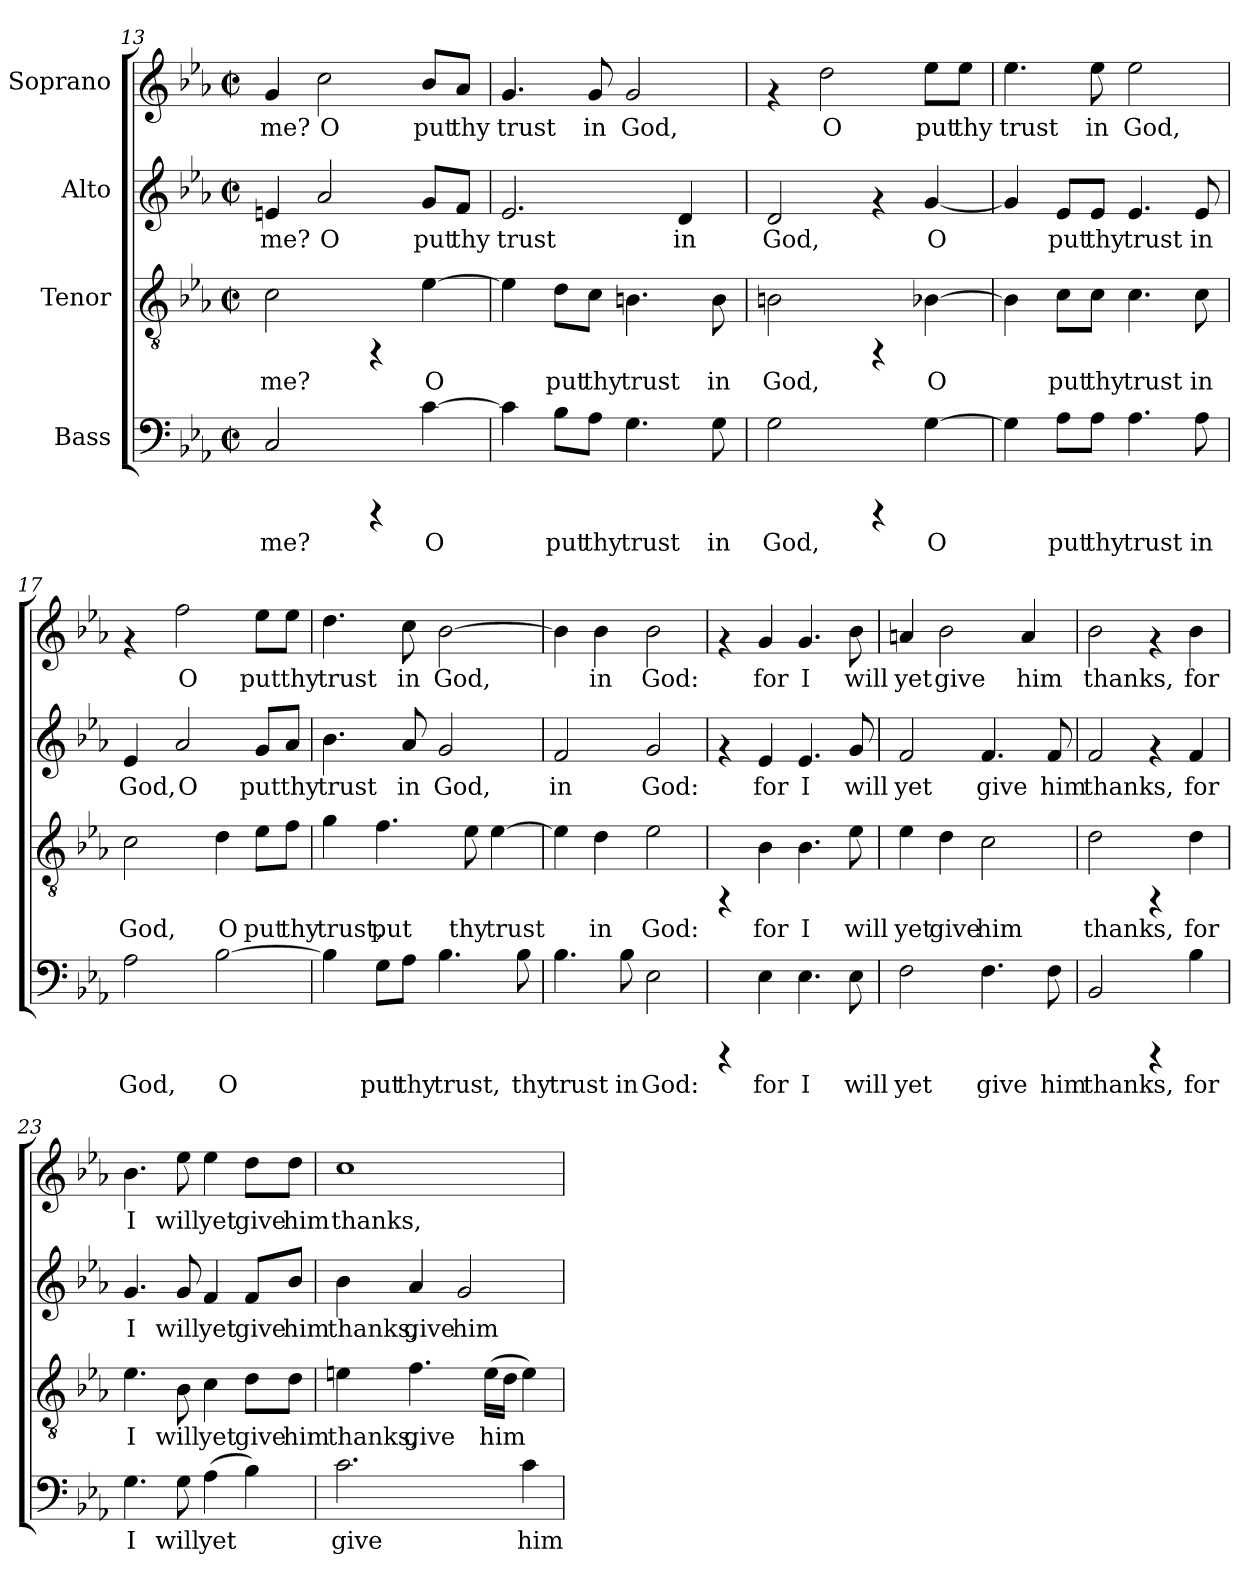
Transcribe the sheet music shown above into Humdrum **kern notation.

**kern	**text	**kern	**text	**kern	**text	**kern	**text
*part4	*part4	*part3	*part3	*part2	*part2	*part1	*part1
*staff4	*staff4	*staff3	*staff3	*staff2	*staff2	*staff1	*staff1
*I"Bass	*	*I"Tenor	*	*I"Alto	*	*I"Soprano	*
*clefF4	*	*clefGv2	*	*clefG2	*	*clefG2	*
*k[b-e-a-]	*	*k[b-e-a-]	*	*k[b-e-a-]	*	*k[b-e-a-]	*
*E-:	*	*E-:	*	*E-:	*	*E-:	*
*M2/2	*	*M2/2	*	*M2/2	*	*M2/2	*
*met(c|)	*	*met(c|)	*	*met(c|)	*	*met(c|)	*
=13	=13	=13	=13	=13	=13	=13	=13
!	!LO:LY:b:cj	!	!LO:LY:b	!	!LO:LY:b:cj	!	!LO:LY:b
2C/	me?	2c\	me?	4en/	me?	4g/	me?
!	!	!	!	!	!LO:LY:b:cj	!	!LO:LY:b
.	.	.	.	2a-/	O	2cc\	O
4rCCC	.	4rFF	.	.	.	.	.
!	!LO:LY:b:cj	!	!LO:LY:b	!	!LO:LY:b:cj	!	!LO:LY:b
[>4c\	O	[>4e-\	O	8g/L	put	8b-/L	put
!	!	!	!	!	!LO:LY:b:cj	!	!LO:LY:b
.	.	.	.	8f/J	thy	8a-/J	thy
=14	=14	=14	=14	=14	=14	=14	=14
!	!LO:LY:b:cj	!	!LO:LY:b	!	!LO:LY:b:cj	!	!LO:LY:b
4c\]	.	4e-\]	.	2.e-/	trust	4.g/	trust
!	!LO:LY:b:cj	!	!LO:LY:b	!	!	!	!
8B-\L	put	8d\L	put	.	.	.	.
!	!LO:LY:b:cj	!	!LO:LY:b	!	!	!	!LO:LY:b
8A-\J	thy	8c\J	thy	.	.	8g/	in
!	!LO:LY:b:cj	!	!LO:LY:b	!	!	!	!LO:LY:b
4.G\	trust	4.Bn\	trust	.	.	2g/	God,
!	!	!	!	!	!LO:LY:b:cj	!	!
.	.	.	.	4d/	in	.	.
!	!LO:LY:b:cj	!	!LO:LY:b	!	!	!	!
8G\	in	8B\	in	.	.	.	.
=15	=15	=15	=15	=15	=15	=15	=15
!	!LO:LY:b:cj	!	!LO:LY:b	!	!LO:LY:b:cj	!	!
2G\	God,	2Bn\	God,	2d/	God,	4rf	.
!	!	!	!	!	!	!	!LO:LY:b
.	.	.	.	.	.	2dd\	O
4rCCC	.	4rFF	.	4rf	.	.	.
!	!LO:LY:b:cj	!	!LO:LY:b	!	!LO:LY:b:cj	!	!LO:LY:b
[>4G\	O	[>4B-X\	O	[<4g/	O	8ee-\L	put
!	!	!	!	!	!	!	!LO:LY:b
.	.	.	.	.	.	8ee-\J	thy
=16	=16	=16	=16	=16	=16	=16	=16
!	!LO:LY:b:cj	!	!LO:LY:b	!	!LO:LY:b:cj	!	!LO:LY:b
4G\]	.	4B-\]	.	4g/]	.	4.ee-\	trust
!	!LO:LY:b:cj	!	!LO:LY:b	!	!LO:LY:b:cj	!	!
8A-\L	put	8c\L	put	8e-/L	put	.	.
!	!LO:LY:b:cj	!	!LO:LY:b	!	!LO:LY:b:cj	!	!LO:LY:b
8A-\J	thy	8c\J	thy	8e-/J	thy	8ee-\	in
!	!LO:LY:b:cj	!	!LO:LY:b	!	!LO:LY:b:cj	!	!LO:LY:b
4.A-\	trust	4.c\	trust	4.e-/	trust	2ee-\	God,
!	!LO:LY:b:cj	!	!LO:LY:b	!	!LO:LY:b:cj	!	!
8A-\	in	8c\	in	8e-/	in	.	.
!!LO:LB:g=z
=17	=17	=17	=17	=17	=17	=17	=17
!	!LO:LY:b:cj	!	!LO:LY:b	!	!LO:LY:b:cj	!	!
2A-\	God,	2c\	God,	4e-/	God,	4rf	.
!	!	!	!	!	!LO:LY:b:cj	!	!LO:LY:b
.	.	.	.	2a-/	O	2ff\	O
!	!LO:LY:b:cj	!	!LO:LY:b	!	!	!	!
[>2B-\	O	4d\	O	.	.	.	.
!	!	!	!LO:LY:b	!	!LO:LY:b:cj	!	!LO:LY:b
.	.	8e-\L	put	8g/L	put	8ee-\L	put
!	!	!	!LO:LY:b	!	!LO:LY:b:cj	!	!LO:LY:b
.	.	8f\J	thy	8a-/J	thy	8ee-\J	thy
=18	=18	=18	=18	=18	=18	=18	=18
!	!LO:LY:b:cj	!	!LO:LY:b	!	!LO:LY:b:cj	!	!LO:LY:b
4B-\]	.	4g\	trust,	4.b-\	trust	4.dd\	trust
!	!LO:LY:b:cj	!	!LO:LY:b	!	!	!	!
8G\L	put	4.f\	put	.	.	.	.
!	!LO:LY:b:cj	!	!	!	!LO:LY:b:cj	!	!LO:LY:b
8A-\J	thy	.	.	8a-/	in	8cc\	in
!	!LO:LY:b:cj	!	!	!	!LO:LY:b:cj	!	!LO:LY:b
4.B-\	trust,	.	.	2g/	God,	[>2b-\	God,
!	!	!	!LO:LY:b	!	!	!	!
.	.	8e-\	thy	.	.	.	.
!	!	!	!LO:LY:b	!	!	!	!
.	.	[>4e-\	trust	.	.	.	.
!	!LO:LY:b:cj	!	!	!	!	!	!
8B-\	thy	.	.	.	.	.	.
=19	=19	=19	=19	=19	=19	=19	=19
!	!LO:LY:b:cj	!	!LO:LY:b	!	!LO:LY:b:cj	!	!LO:LY:b
4.B-\	trust	4e-\]	.	2f/	in	4b-\]	.
!	!	!	!LO:LY:b	!	!	!	!LO:LY:b
.	.	4d\	in	.	.	4b-\	in
!	!LO:LY:b:cj	!	!	!	!	!	!
8B-\	in	.	.	.	.	.	.
!	!LO:LY:b:cj	!	!LO:LY:b	!	!LO:LY:b:cj	!	!LO:LY:b
2E-\	God:	2e-\	God:	2g/	God:	2b-\	God:
=20	=20	=20	=20	=20	=20	=20	=20
4rCCC	.	4rFF	.	4rf	.	4rf	.
!	!LO:LY:b:cj	!	!LO:LY:b	!	!LO:LY:b:cj	!	!LO:LY:b
4E-\	for	4B-\	for	4e-/	for	4g/	for
!	!LO:LY:b:cj	!	!LO:LY:b	!	!LO:LY:b:cj	!	!LO:LY:b
4.E-\	I	4.B-\	I	4.e-/	I	4.g/	I
!	!LO:LY:b:cj	!	!LO:LY:b	!	!LO:LY:b:cj	!	!LO:LY:b
8E-\	will	8e-\	will	8g/	will	8b-\	will
=21	=21	=21	=21	=21	=21	=21	=21
!	!LO:LY:b:cj	!	!LO:LY:b	!	!LO:LY:b:cj	!	!LO:LY:b
2F\	yet	4e-\	yet	2f/	yet	4an/	yet
!	!	!	!LO:LY:b	!	!	!	!LO:LY:b
.	.	4d\	give	.	.	2b-\	give
!	!LO:LY:b:cj	!	!LO:LY:b	!	!LO:LY:b:cj	!	!
4.F\	give	2c\	him	4.f/	give	.	.
!	!	!	!	!	!	!	!LO:LY:b
.	.	.	.	.	.	4a/	him
!	!LO:LY:b:cj	!	!	!	!LO:LY:b:cj	!	!
8F\	him	.	.	8f/	him	.	.
=22	=22	=22	=22	=22	=22	=22	=22
!	!LO:LY:b:cj	!	!LO:LY:b	!	!LO:LY:b:cj	!	!LO:LY:b
2BB-/	thanks,	2d\	thanks,	2f/	thanks,	2b-\	thanks,
4rCCC	.	4rFF	.	4rf	.	4rf	.
!	!LO:LY:b:cj	!	!LO:LY:b	!	!LO:LY:b:cj	!	!LO:LY:b
4B-\	for	4d\	for	4f/	for	4b-\	for
!!LO:PB:g=z
=23	=23	=23	=23	=23	=23	=23	=23
!	!LO:LY:b:cj	!	!LO:LY:b	!	!LO:LY:b:cj	!	!LO:LY:b
4.G\	I	4.e-\	I	4.g/	I	4.b-\	I
!	!LO:LY:b:cj	!	!LO:LY:b	!	!LO:LY:b:cj	!	!LO:LY:b
8G\	will	8B-\	will	8g/	will	8ee-\	will
!	!LO:LY:b:cj	!	!LO:LY:b	!	!LO:LY:b:cj	!	!LO:LY:b
(>4A-\	yet	4c\	yet	4f/	yet	4ee-\	yet
!	!LO:LY:b:cj	!	!LO:LY:b	!	!LO:LY:b:cj	!	!LO:LY:b
4B-\)	.	8d\L	give	8f/L	give	8dd\L	give
!	!	!	!LO:LY:b	!	!LO:LY:b:cj	!	!LO:LY:b
.	.	8d\J	him	8b-/J	him	8dd\J	him
=24	=24	=24	=24	=24	=24	=24	=24
!	!LO:LY:b:cj	!	!LO:LY:b	!	!LO:LY:b:cj	!	!LO:LY:b
2.c\	give	4en\	thanks,	4b-\	thanks,	1cc	thanks,
!	!	!	!LO:LY:b	!	!LO:LY:b:cj	!	!
.	.	4.f\	give	4a-/	give	.	.
!	!	!	!	!	!LO:LY:b:cj	!	!
.	.	.	.	2g/	him	.	.
!	!	!	!LO:LY:b	!	!	!	!
.	.	(>16e\L	him	.	.	.	.
!	!	!	!LO:LY:b	!	!	!	!
.	.	16d\J	.	.	.	.	.
!	!LO:LY:b:cj	!	!LO:LY:b	!	!	!	!
4c\	him	4e\)	.	.	.	.	.
=	=	=	=	=	=	=	=
*-	*-	*-	*-	*-	*-	*-	*-
